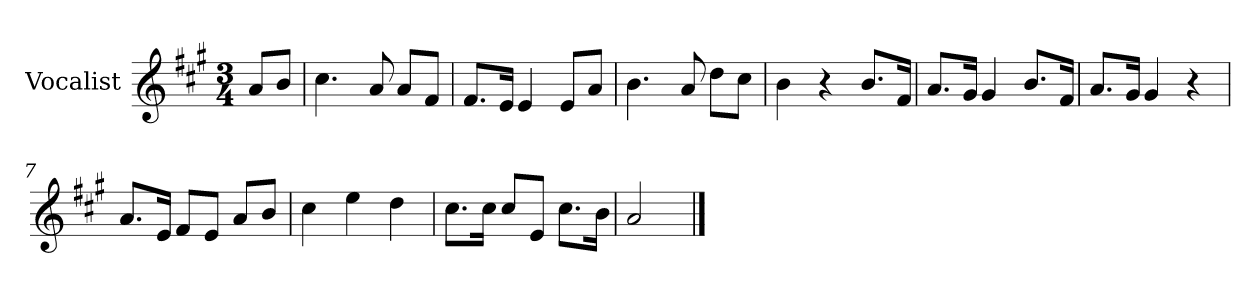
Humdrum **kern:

**kern
*part1
*staff1
*I"Vocalist
*k[f#c#g#]
*A:
*M3/4
=
8aL
8bJ
=1
4.cc#
8a
8aL
8f#J
=2
8.f#L
16eJk
4e
8eL
8aJ
=3
4.b
8a
8ddL
8cc#J
=4
4b
4r
8.bL
16f#Jk
=5
8.aL
16g#Jk
4g#
8.bL
16f#Jk
=6
8.aL
16g#Jk
4g#
4r
=7
8.aL
16eJk
8f#L
8eJ
8aL
8bJ
=8
4cc#
4ee
4dd
=9
8.cc#L
16cc#Jk
8cc#L
8eJ
8.cc#L
16bJk
=10
2a
==
*-
